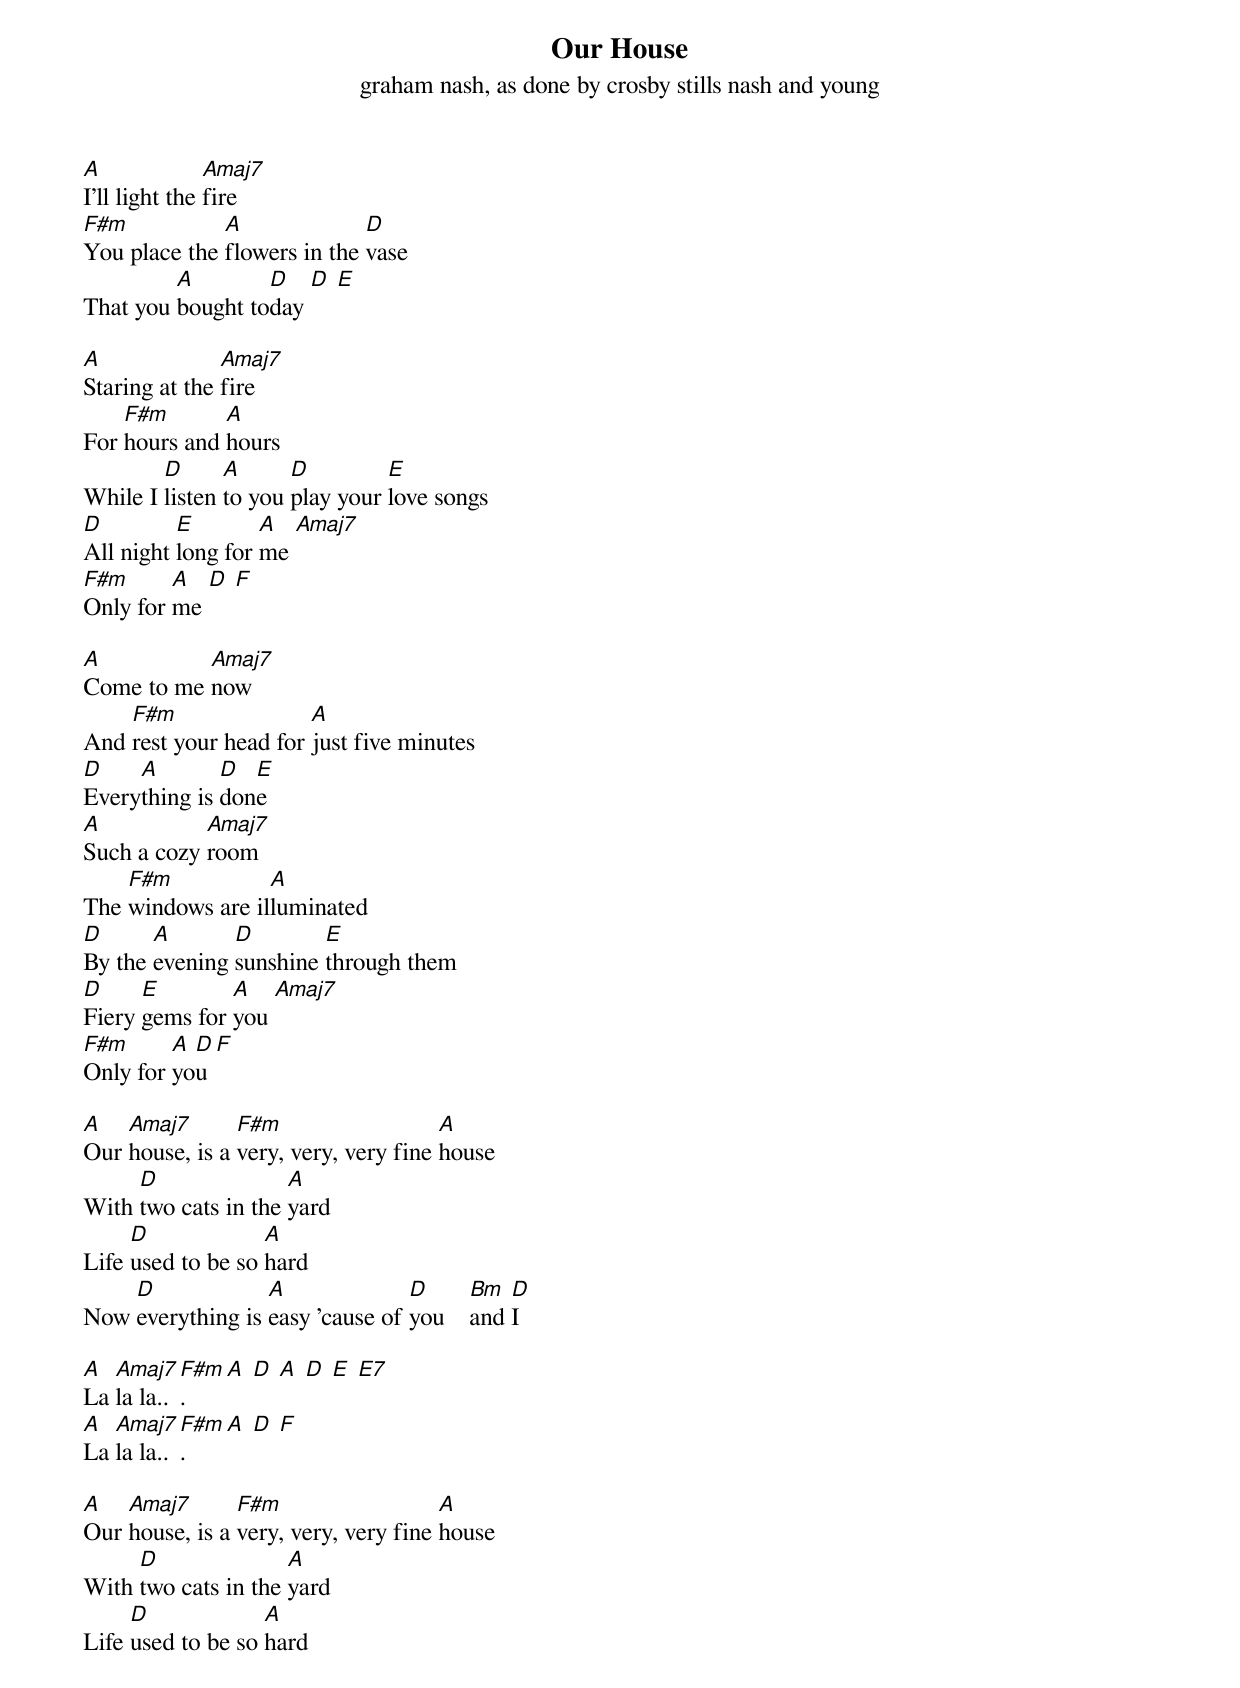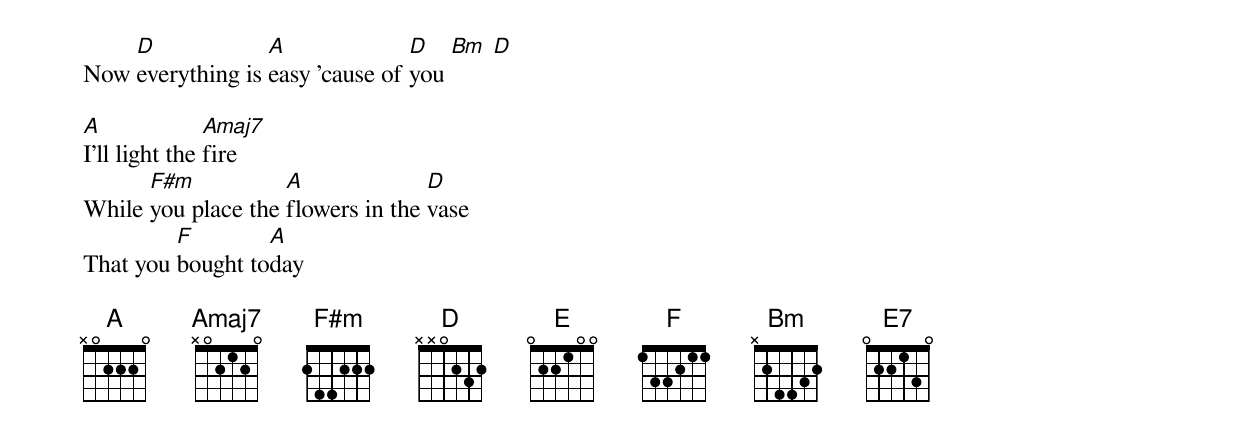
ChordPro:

{title: Our House}
{subtitle: graham nash, as done by crosby stills nash and young}

[A]I'll light the [Amaj7]fire
[F#m]You place the [A]flowers in the [D]vase
That you [A]bought to[D]day [D] [E]

[A]Staring at the [Amaj7]fire
For [F#m]hours and [A]hours
While I [D]listen [A]to you [D]play your [E]love songs
[D]All night [E]long for [A]me [Amaj7]
[F#m]Only for [A]me [D] [F]

[A]Come to me [Amaj7]now
And [F#m]rest your head for [A]just five minutes
[D]Every[A]thing is [D]don[E]e
[A]Such a cozy [Amaj7]room
The [F#m]windows are il[A]luminated
[D]By the [A]evening [D]sunshine [E]through them
[D]Fiery [E]gems for [A]you [Amaj7]
[F#m]Only for [A]yo[D]u [F]

[A]Our [Amaj7]house, is a [F#m]very, very, very fine [A]house
With [D]two cats in the [A]yard
Life [D]used to be so [A]hard
Now [D]everything is [A]easy 'cause of [D]you    [Bm]and [D]I

[A]La [Amaj7]la la..[F#m]. [A] [D] [A] [D] [E] [E7]
[A]La [Amaj7]la la..[F#m]. [A] [D] [F]

[A]Our [Amaj7]house, is a [F#m]very, very, very fine [A]house
With [D]two cats in the [A]yard
Life [D]used to be so [A]hard
Now [D]everything is [A]easy 'cause of [D]you [Bm] [D]

[A]I'll light the [Amaj7]fire
While [F#m]you place the [A]flowers in the [D]vase
That you [F]bought to[A]day

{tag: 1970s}
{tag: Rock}
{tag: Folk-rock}
